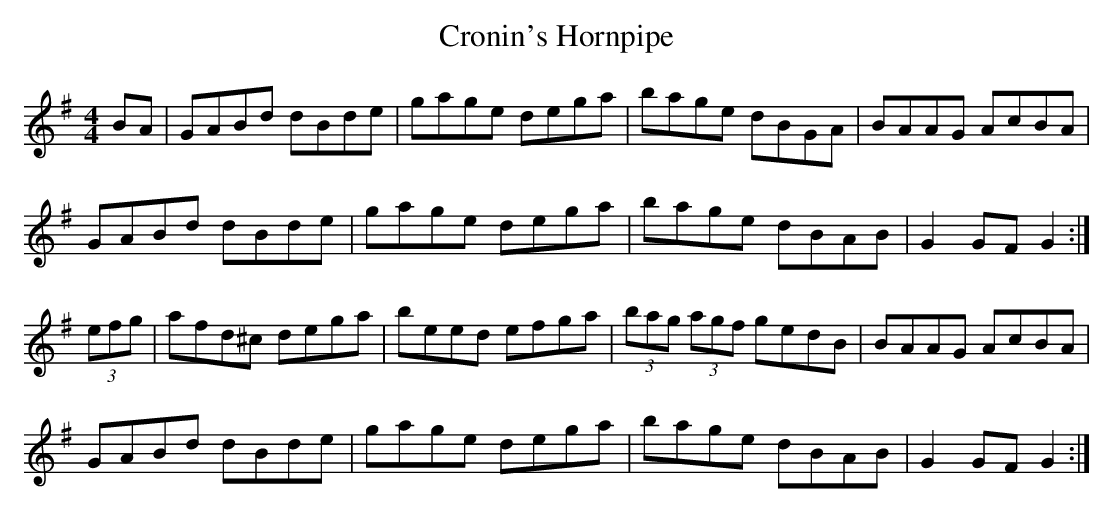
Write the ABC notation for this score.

X:1
T: Cronin's Hornpipe
M: 4/4
L: 1/8
K: G
BA|GABd dBde|gage dega|bage dBGA|BAAG AcBA|
GABd dBde|gage dega|bage dBAB|G2GF G2 :|
(3efg|afd^c dega|beed efga|(3bag (3agf gedB|BAAG AcBA|
GABd dBde|gage dega|bage dBAB|G2GF G2 :|
